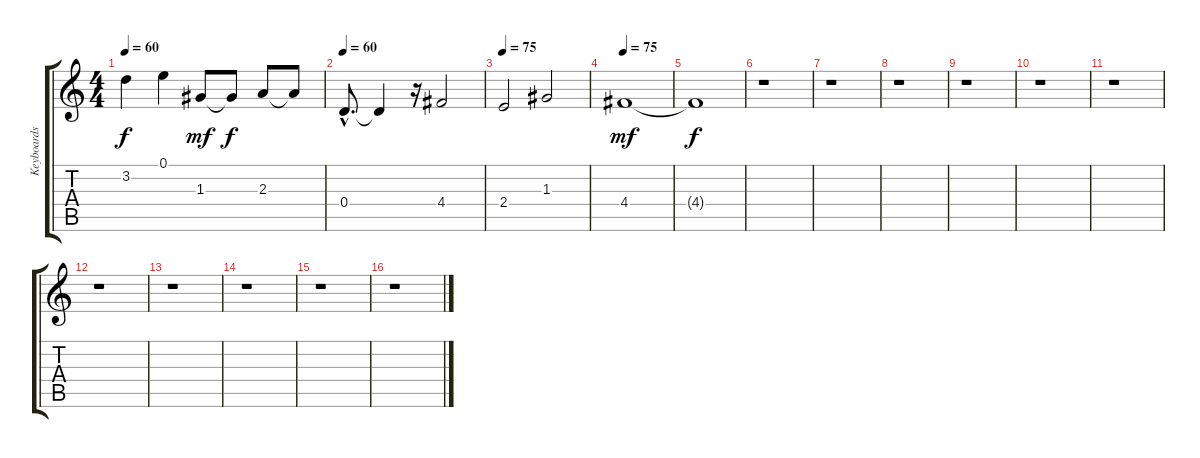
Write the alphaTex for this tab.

\track ("Keyboards III" "Keyboards ") {instrument fretlessbass}
\staff {score tabs}
\tuning (E4 B3 G3 D3 A2 E2) {hide}
\ts (4 4)
\tempo 60
\clef g2
\ks c
3.2.4{dy f instrument fretlessbass} 0.1.4 1.3.8{dy mf} 1.3{t}.8{dy f} 2.3.8 2.3{t}.8 |
\tempo 60
0.4{hac}.8{d} 0.4{t}.4 r.16 4.4.2 |
\tempo 75
2.4.2 1.3.2 |
\tempo 75
4.4.1{dy mf} |
4.4{t}.1{dy f} |
r.1 |
r.1 |
r.1 |
r.1 |
r.1 |
r.1 |
r.1 |
r.1 |
r.1 |
r.1 |
r.1
